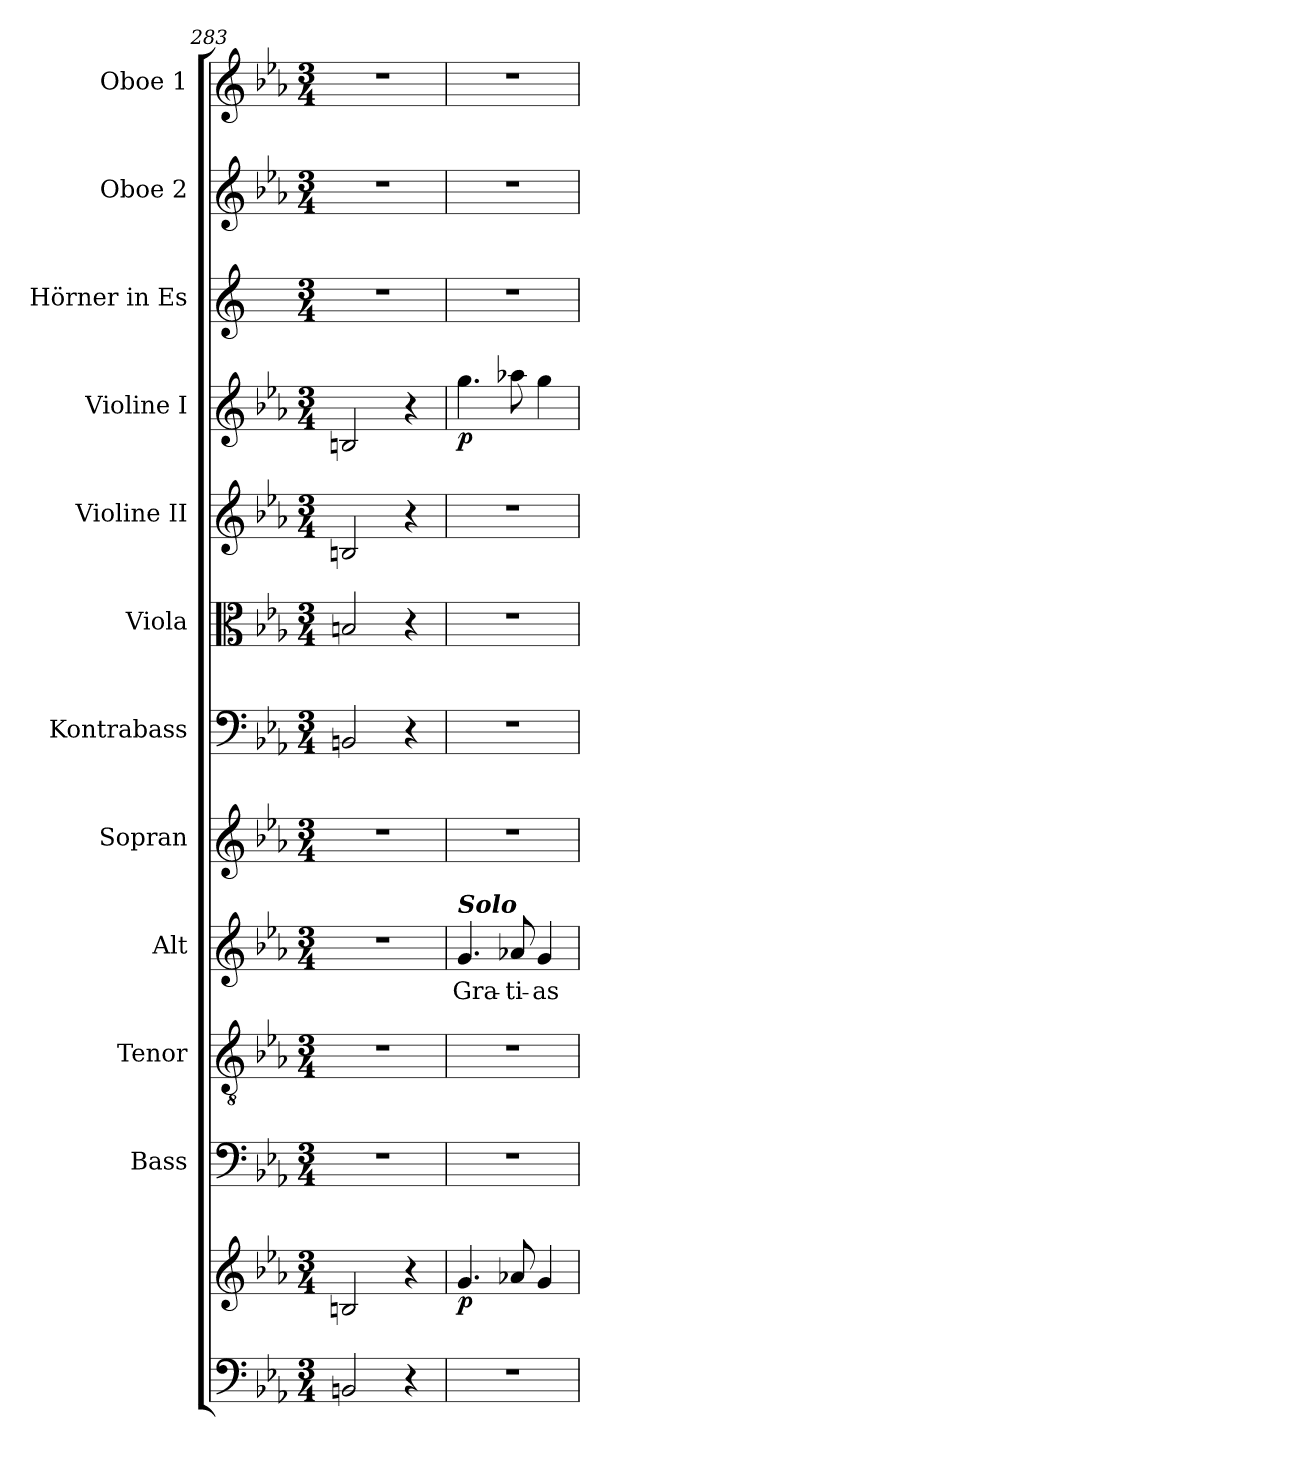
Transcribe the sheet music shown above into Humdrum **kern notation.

**kern	**kern	**dynam	**kern	**kern	**kern	**text	**kern	**kern	**kern	**kern	**kern	**dynam	**kern	**kern	**kern
*part12	*part12	*part12	*part11	*part10	*part9	*part9	*part8	*part7	*part6	*part5	*part4	*part4	*part3	*part2	*part1
*staff13	*staff12	*staff12/13	*staff11	*staff10	*staff9	*staff9	*staff8	*staff7	*staff6	*staff5	*staff4	*staff4	*staff3	*staff2	*staff1
*	*	*	*I"Bass	*I"Tenor	*I"Alt	*	*I"Sopran	*I"Kontrabass	*I"Viola	*I"Violine II	*I"Violine I	*	*I"Hörner in Es	*I"Oboe 2	*I"Oboe 1
*	*	*	*I'B.	*I'T.	*I'A.	*	*I'S.	*I'Kb.	*I'Vla.	*I'Vl. II	*I'Vl. I	*	*	*I'Ob. 2	*I'Ob. 1
*clefF4	*clefG2	*	*clefF4	*clefGv2	*clefG2	*	*clefG2	*clefF4	*clefC3	*clefG2	*clefG2	*	*clefG2	*clefG2	*clefG2
*	*	*	*	*	*	*	*	*ITrd7c12	*	*	*	*	*ITrd5c9	*	*
*k[b-e-a-]	*k[b-e-a-]	*	*k[b-e-a-]	*k[b-e-a-]	*k[b-e-a-]	*	*k[b-e-a-]	*k[b-e-a-]	*k[b-e-a-]	*k[b-e-a-]	*k[b-e-a-]	*	*k[b-e-a-]	*k[b-e-a-]	*k[b-e-a-]
*E-:	*E-:	*	*E-:	*E-:	*E-:	*	*E-:	*E-:	*E-:	*E-:	*E-:	*	*E-:	*E-:	*E-:
*M3/4	*M3/4	*	*M3/4	*M3/4	*M3/4	*	*M3/4	*M3/4	*M3/4	*M3/4	*M3/4	*	*M3/4	*M3/4	*M3/4
=283	=283	=283	=283	=283	=283	=283	=283	=283	=283	=283	=283	=283	=283	=283	=283
2BBn/	2Bn/	.	2.r	2.r	2.r	.	2.r	2BBBn/	2Bn/	2Bn/	2Bn/	.	2.r	2.r	2.r
4r	4r	.	.	.	.	.	.	4r	4r	4r	4r	.	.	.	.
!!LO:PB:g=z
=284	=284	=284	=284	=284	=284	=284	=284	=284	=284	=284	=284	=284	=284	=284	=284
!	!	!	!	!	!LO:TX:a:Bi:t=Solo	!	!	!	!	!	!	!	!	!	!
!	!	!LO:DY:b	!	!	!	!LO:LY:b	!	!	!	!	!	!LO:DY:b	!	!	!
2.r	4.g/	p	2.r	2.r	4.g/	Gra-	2.r	2.r	2.r	2.r	4.gg\	p	2.r	2.r	2.r
!	!	!	!	!	!	!LO:LY:b	!	!	!	!	!	!	!	!	!
.	8a-X/	.	.	.	8a-X/	-ti-	.	.	.	.	8aa-X\	.	.	.	.
!	!	!	!	!	!	!LO:LY:b	!	!	!	!	!	!	!	!	!
.	4g/	.	.	.	4g/	-as	.	.	.	.	4gg\	.	.	.	.
=	=	=	=	=	=	=	=	=	=	=	=	=	=	=	=
*-	*-	*-	*-	*-	*-	*-	*-	*-	*-	*-	*-	*-	*-	*-	*-
